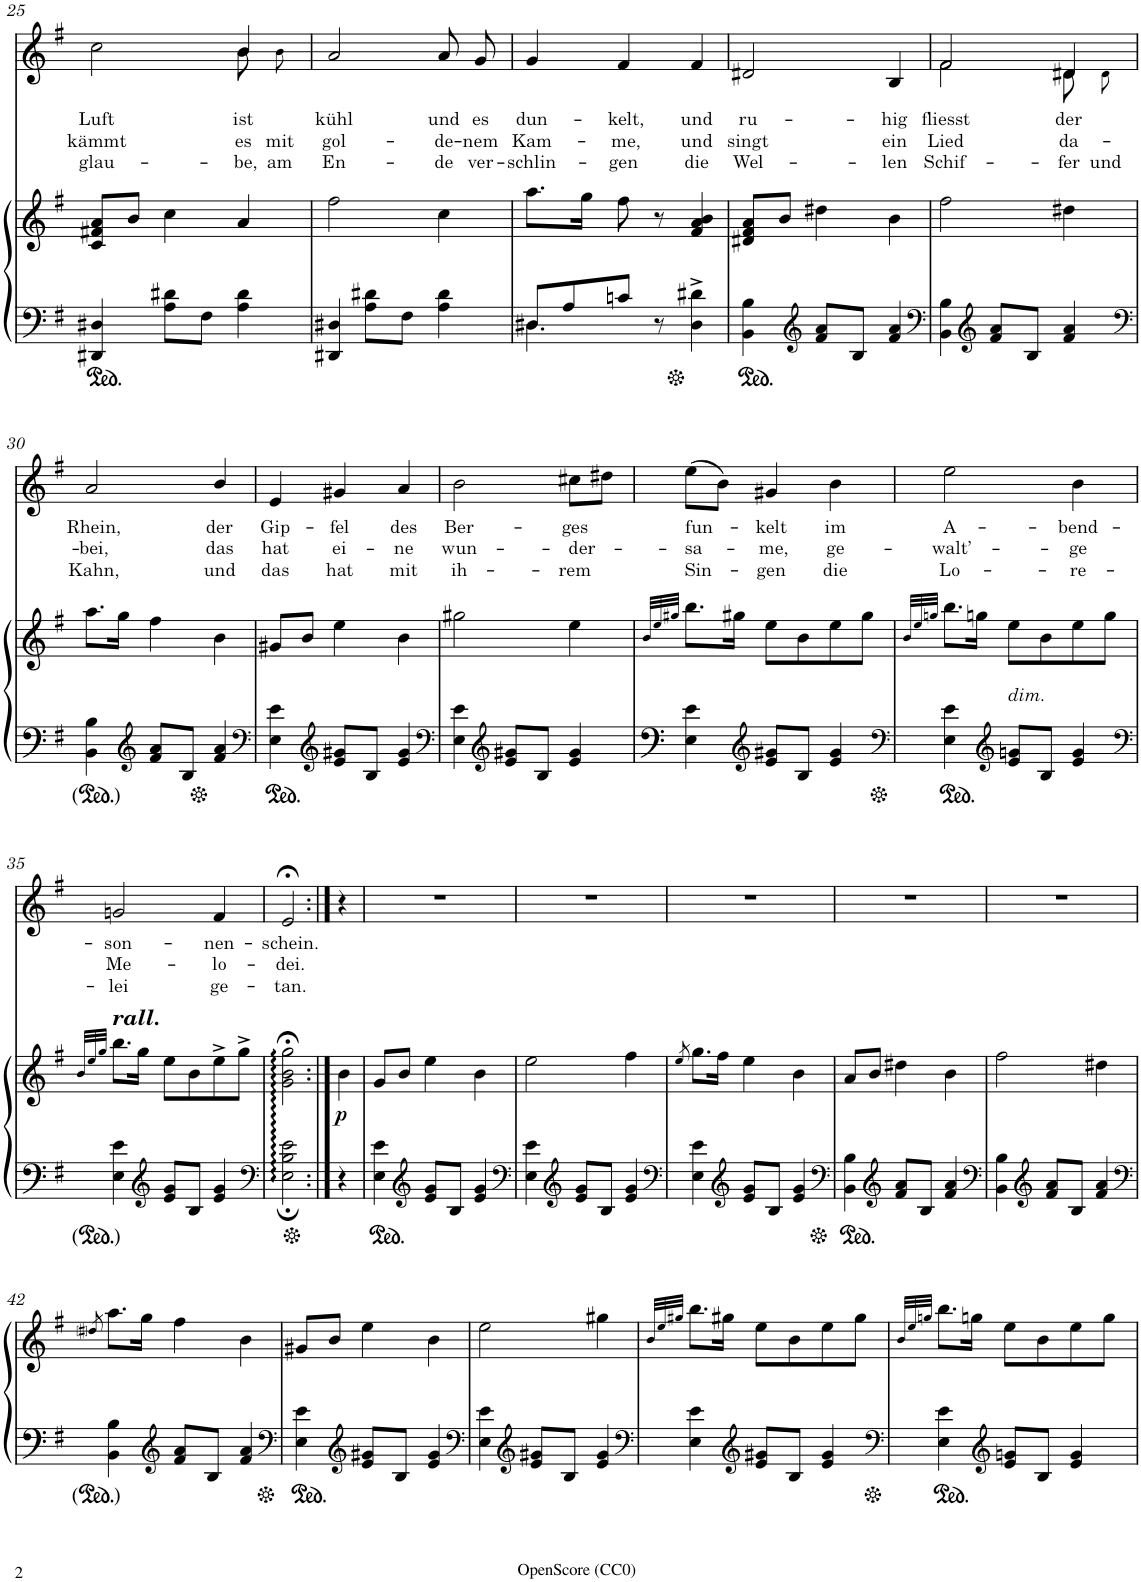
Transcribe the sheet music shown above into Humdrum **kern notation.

**kern	**kern	**dynam	**kern	**text	**text	**text
*part2	*part2	*part2	*part1	*part1	*part1	*part1
*staff3	*staff2	*staff2/3	*staff1	*staff1	*staff1	*staff1
*I"Pianoforte	*	*	*I"Gesang Voice	*	*	*
*I'Pno	*	*	*	*	*	*
!!LO:PB:g=z
*clefF4	*clefG2	*	*clefG2	*	*	*
*k[f#]	*k[f#]	*	*k[f#]	*	*	*
*M3/4	*M3/4	*	*M3/4	*	*	*
=25	=25	=25	=25	=25	=25	=25
!	!	!	!	!LO:LY:b	!LO:LY:b	!
*	*	*	*^	*	*	*
!	!	!	!	!	!	!	!LO:LY:b
4DD#X/ 4D#X/	8c/^^ 8f#X/^^ 8a/^^L	.	2cc\	2cc	.	.	glau-
.	8b^^/J	.	.	.	.	.	.
8A\ 8d#X\L	4cc^^\	.	.	.	.	.	.
8F#\J	.	.	.	.	.	.	.
!	!	!	!	!	!LO:LY:b	!	!
!	!	!	!	!	!	!LO:LY:b	!LO:LY:b
4A\ 4d#\	4a^^/	.	4b/	8b\	.	es	-be,
!	!	!	!	!	!	!LO:LY:b	!LO:LY:b
.	.	.	.	8b\	.	mit	am
=26	=26	=26	=26	=26	=26	=26	=26
!	!	!	!	!	!LO:LY:b	!LO:LY:b	!LO:LY:b
*	*	*	*v	*v	*	*	*
4DD#X/ 4D#X/	2ff#^^\	.	2a/	kühl	gol-	En-
8A\ 8d#X\L	.	.	.	.	.	.
8F#\J	.	.	.	.	.	.
!	!	!	!	!LO:LY:b	!LO:LY:b	!LO:LY:b
4A\ 4d#\	4cc^^\	.	8a/	und	-de-	-de
!	!	!	!	!LO:LY:b	!LO:LY:b	!LO:LY:b
.	.	.	8g/	es	-nem	ver-
=27	=27	=27	=27	=27	=27	=27
!LO:N:head=solid	!	!	!	!LO:LY:b	!LO:LY:b	!LO:LY:b
*^	*	*	*	*	*	*
8D#X/L	4.D#\	8.aa^^\L	.	4g/	dun-	Kam-	-schlin-
8A/	.	.	.	.	.	.	.
.	.	16gg^^\Jk	.	.	.	.	.
!	!	!	!	!	!LO:LY:b	!LO:LY:b	!LO:LY:b
8cn/J	.	8ff#^^\	.	4f#/	-kelt,	-me,	-gen
8r	4.ryy	8r	.	.	.	.	.
!	!	!	!	!	!LO:LY:b	!LO:LY:b	!LO:LY:b
4D#\^ 4d#X\^	.	4f#/^^ 4a/^^ 4b/^^	.	4f#/	und	und	die
*v	*v	*	*	*	*	*	*
=28	=28	=28	=28	=28	=28	=28
!	!	!	!	!LO:LY:b	!LO:LY:b	!LO:LY:b
4BB\ 4B\	8d#X/^^ 8f#/^^ 8a/^^L	.	2d#X/	ru-	singt	Wel-
.	8b^^/J	.	.	.	.	.
*clefG2	*	*	*	*	*	*
8f#/ 8a/L	4dd#X^^\	.	.	.	.	.
8B/J	.	.	.	.	.	.
!	!	!	!	!LO:LY:b	!LO:LY:b	!LO:LY:b
4f#/ 4a/	4b^^\	.	4B/	-hig	ein	-len
=29	=29	=29	=29	=29	=29	=29
*clefF4	*	*	*	*	*	*
!	!	!	!	!LO:LY:b	!LO:LY:b	!
*	*	*	*^	*	*	*
!	!	!	!	!	!	!	!LO:LY:b
4BB\ 4B\	2ff#^^\	.	2f#/	2f#\	.	.	Schif-
*clefG2	*	*	*	*	*	*	*
8f#/ 8a/L	.	.	.	.	.	.	.
8B/J	.	.	.	.	.	.	.
!	!	!	!	!	!LO:LY:b	!LO:LY:b	!
!	!	!	!	!	!	!	!LO:LY:b
4f#/ 4a/	4dd#X^^\	.	4d#X/	8d#\	.	.	-fer
!	!	!	!	!	!	!	!LO:LY:b
.	.	.	.	8d#\	.	.	und
*	*	*	*v	*v	*	*	*
!!LO:LB:g=z
=30	=30	=30	=30	=30	=30	=30
*clefF4	*	*	*	*	*	*
*	*	*	*^	*	*	*
!	!	!	!	!	!LO:LY:b	!LO:LY:b	!LO:LY:b
*	*	*	*v	*v	*	*	*
4BB\ 4B\	8.aa^^\L	.	2a/	Rhein,	-bei,	Kahn,
.	16gg^^\Jk	.	.	.	.	.
*clefG2	*	*	*	*	*	*
8f#/ 8a/L	4ff#^^\	.	.	.	.	.
8B/J	.	.	.	.	.	.
!	!	!	!	!LO:LY:b	!LO:LY:b	!LO:LY:b
4f#/ 4a/	4b^^\	.	4b/	der	das	und
=31	=31	=31	=31	=31	=31	=31
*clefF4	*	*	*	*	*	*
!	!	!	!	!LO:LY:b	!LO:LY:b	!LO:LY:b
4E\ 4e\	8g#X^^/L	.	4e/	Gip-	hat	das
.	8b^^/J	.	.	.	.	.
*clefG2	*	*	*	*	*	*
!	!	!	!	!LO:LY:b	!LO:LY:b	!LO:LY:b
8e/ 8g#X/L	4ee^^\	.	4g#X/	-fel	ei-	hat
8B/J	.	.	.	.	.	.
!	!	!	!	!LO:LY:b	!LO:LY:b	!LO:LY:b
4e/ 4g#/	4b^^\	.	4a/	des	-ne	mit
=32	=32	=32	=32	=32	=32	=32
*clefF4	*	*	*	*	*	*
!	!	!	!	!LO:LY:b	!LO:LY:b	!LO:LY:b
4E\ 4e\	2gg#X^^\	.	2b\	Ber-	wun-	ih-
*clefG2	*	*	*	*	*	*
8e/ 8g#X/L	.	.	.	.	.	.
8B/J	.	.	.	.	.	.
!	!	!	!	!LO:LY:b	!LO:LY:b	!LO:LY:b
4e/ 4g#/	4ee^^\	.	8cc#X\L	-ges	-der-	-rem
.	.	.	8dd#X\J	.	.	.
=33	=33	=33	=33	=33	=33	=33
.	32qb/LLL	.	.	.	.	.
.	32qee/	.	.	.	.	.
.	32qgg#X/JJJ	.	.	.	.	.
!	!	!	!	!LO:LY:b	!LO:LY:b	!LO:LY:b
4E\ 4e\	8.bb^^\L	.	(8ee\L	fun-	-sa-	Sin-
.	.	.	8b\J)	.	.	.
.	16gg#X^^\Jk	.	.	.	.	.
*clefG2	*	*	*	*	*	*
!	!	!	!	!LO:LY:b	!LO:LY:b	!LO:LY:b
8e/ 8g#X/L	8ee^^\L	.	4g#X/	-kelt	-me,	-gen
8B/J	8b^^\	.	.	.	.	.
!	!	!	!	!LO:LY:b	!LO:LY:b	!LO:LY:b
4e/ 4g#/	8ee^^\	.	4b\	im	ge-	die
.	8gg#^^\J	.	.	.	.	.
=34	=34	=34	=34	=34	=34	=34
*clefF4	*	*	*	*	*	*
.	32qb/LLL	.	.	.	.	.
.	32qee/	.	.	.	.	.
.	32qggn/JJJ	.	.	.	.	.
!	!	!	!	!LO:LY:b	!LO:LY:b	!LO:LY:b
4E\ 4e\	8.bb^^\L	.	2ee\	A-	-walt’-	Lo-
.	16ggn^^\Jk	.	.	.	.	.
*clefG2	*	*	*	*	*	*
!	!LO:TX:b:i:t=dim.	!	!	!	!	!
8e/ 8gn/L	8ee^^\L	.	.	.	.	.
8B/J	8b^^\	.	.	.	.	.
!	!	!	!	!LO:LY:b	!LO:LY:b	!LO:LY:b
4e/ 4g/	8ee^^\	.	4b\	-bend-	-ge	-re-
.	8gg^^\J	.	.	.	.	.
!!LO:LB:g=z
=35	=35	=35	=35	=35	=35	=35
*clefF4	*	*	*	*	*	*
.	32qb/LLL	.	.	.	.	.
.	32qee/	.	.	.	.	.
.	32qgg/JJJ	.	.	.	.	.
!	!LO:TX:a:Bi:t=rall.	!	!	!	!	!
!	!	!	!	!LO:LY:b	!LO:LY:b	!LO:LY:b
4E\ 4e\	8.bb^^\L	.	2gn/	-son-	Me-	-lei
.	16gg^^\Jk	.	.	.	.	.
*clefG2	*	*	*	*	*	*
8e/ 8g/L	8ee^^\L	.	.	.	.	.
8B/J	8b^^\	.	.	.	.	.
!	!	!	!	!LO:LY:b	!LO:LY:b	!LO:LY:b
4e/ 4g/	8ee^^^\	.	4f#/	-nen-	-lo-	ge-
.	8gg^^^\J	.	.	.	.	.
=36	=36	=36	=36	=36	=36	=36
*clefF4	*	*	*	*	*	*
!	!	!	!	!LO:LY:b	!LO:LY:b	!LO:LY:b
2E\; 2B\; 2e\;	2g\;<^^ 2b\;<^^ 2gg\;<^^	.	2e;</	-schein.	-dei.	-tan.
=36X2:|!	=36X2:|!	=36X2:|!	=36X2:|!	=36X2:|!	=36X2:|!	=36X2:|!
!	!	!LO:DY:b	!	!	!	!
4r	4b^^\	p	4r	.	.	.
=37	=37	=37	=37	=37	=37	=37
4E\ 4e\	8g^^/L	.	2.r	.	.	.
.	8b^^/J	.	.	.	.	.
*clefG2	*	*	*	*	*	*
8e/ 8g/L	4ee^^\	.	.	.	.	.
8B/J	.	.	.	.	.	.
4e/ 4g/	4b^^\	.	.	.	.	.
=38	=38	=38	=38	=38	=38	=38
*clefF4	*	*	*	*	*	*
4E\ 4e\	2ee^^\	.	2.r	.	.	.
*clefG2	*	*	*	*	*	*
8e/ 8g/L	.	.	.	.	.	.
8B/J	.	.	.	.	.	.
4e/ 4g/	4ff#^^\	.	.	.	.	.
=39	=39	=39	=39	=39	=39	=39
*clefF4	*	*	*	*	*	*
.	8qee/	.	.	.	.	.
4E\ 4e\	8.gg^^\L	.	2.r	.	.	.
.	16ff#^^\Jk	.	.	.	.	.
*clefG2	*	*	*	*	*	*
8e/ 8g/L	4ee^^\	.	.	.	.	.
8B/J	.	.	.	.	.	.
4e/ 4g/	4b^^\	.	.	.	.	.
=40	=40	=40	=40	=40	=40	=40
*clefF4	*	*	*	*	*	*
4BB\ 4B\	8a^^/L	.	2.r	.	.	.
.	8b^^/J	.	.	.	.	.
*clefG2	*	*	*	*	*	*
8f#/ 8a/L	4dd#X^^\	.	.	.	.	.
8B/J	.	.	.	.	.	.
4f#/ 4a/	4b^^\	.	.	.	.	.
=41	=41	=41	=41	=41	=41	=41
*clefF4	*	*	*	*	*	*
4BB\ 4B\	2ff#^^\	.	2.r	.	.	.
*clefG2	*	*	*	*	*	*
8f#/ 8a/L	.	.	.	.	.	.
8B/J	.	.	.	.	.	.
4f#/ 4a/	4dd#X^^\	.	.	.	.	.
!!LO:LB:g=z
=42	=42	=42	=42	=42	=42	=42
*clefF4	*	*	*	*	*	*
.	8qdd#j/	.	.	.	.	.
4BB\ 4B\	8.aa^^\L	.	2.r	.	.	.
.	16gg^^\Jk	.	.	.	.	.
*clefG2	*	*	*	*	*	*
8f#/ 8a/L	4ff#^^\	.	.	.	.	.
8B/J	.	.	.	.	.	.
4f#/ 4a/	4b^^\	.	.	.	.	.
=43	=43	=43	=43	=43	=43	=43
*clefF4	*	*	*	*	*	*
4E\ 4e\	8g#X^^/L	.	2.r	.	.	.
.	8b^^/J	.	.	.	.	.
*clefG2	*	*	*	*	*	*
8e/ 8g#X/L	4ee^^\	.	.	.	.	.
8B/J	.	.	.	.	.	.
4e/ 4g#/	4b^^\	.	.	.	.	.
=44	=44	=44	=44	=44	=44	=44
*clefF4	*	*	*	*	*	*
4E\ 4e\	2ee^^\	.	2.r	.	.	.
*clefG2	*	*	*	*	*	*
8e/ 8g#X/L	.	.	.	.	.	.
8B/J	.	.	.	.	.	.
4e/ 4g#/	4gg#X^^\	.	.	.	.	.
=45	=45	=45	=45	=45	=45	=45
*clefF4	*	*	*	*	*	*
.	32qb/LLL	.	.	.	.	.
.	32qee/	.	.	.	.	.
.	32qgg#X/JJJ	.	.	.	.	.
4E\ 4e\	8.bb^^\L	.	2.r	.	.	.
.	16gg#X^^\Jk	.	.	.	.	.
*clefG2	*	*	*	*	*	*
8e/ 8g#X/L	8ee^^\L	.	.	.	.	.
8B/J	8b^^\	.	.	.	.	.
4e/ 4g#/	8ee^^\	.	.	.	.	.
.	8gg#^^\J	.	.	.	.	.
=46	=46	=46	=46	=46	=46	=46
*clefF4	*	*	*	*	*	*
.	32qb/LLL	.	.	.	.	.
.	32qee/	.	.	.	.	.
.	32qggn/JJJ	.	.	.	.	.
4E\ 4e\	8.bb^^\L	.	2.r	.	.	.
.	16ggn^^\Jk	.	.	.	.	.
*clefG2	*	*	*	*	*	*
8e/ 8gn/L	8ee^^\L	.	.	.	.	.
8B/J	8b^^\	.	.	.	.	.
4e/ 4g/	8ee^^\	.	.	.	.	.
.	8gg^^\J	.	.	.	.	.
=	=	=	=	=	=	=
*-	*-	*-	*-	*-	*-	*-
